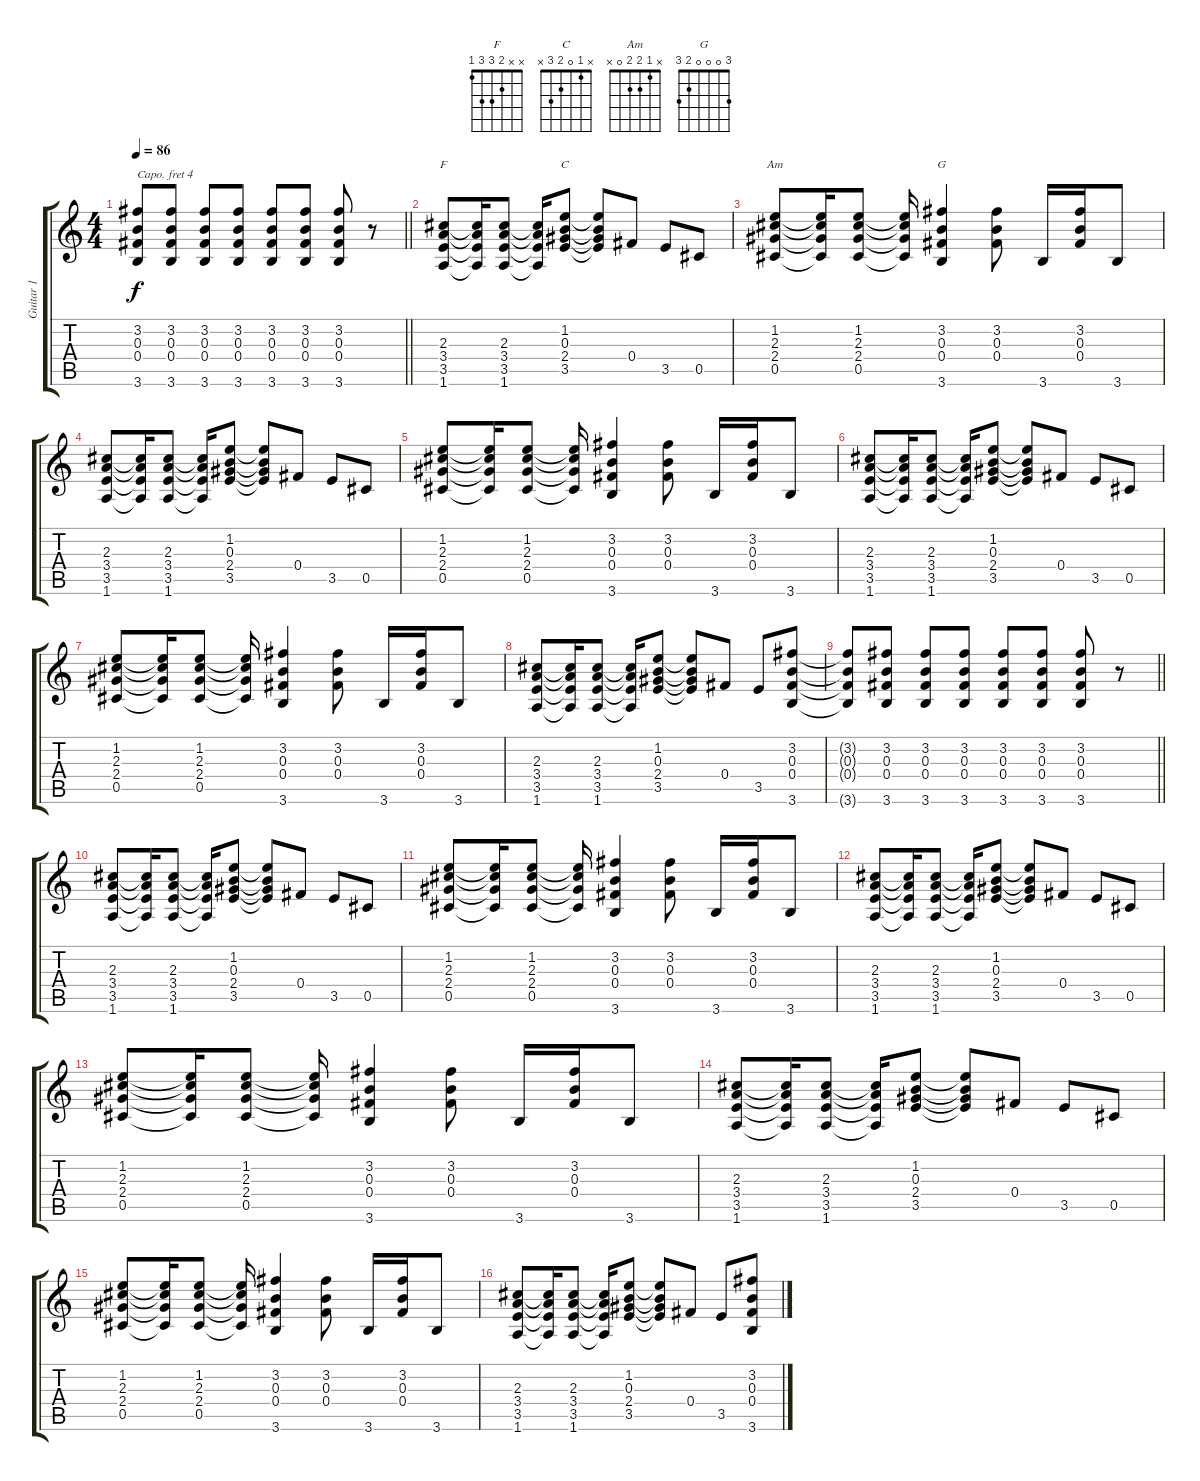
\track ("Guitar 1" "Guitar 1") {instrument acousticguitarnylon}
\staff {score tabs}
\capo 4
\tuning (E4 B3 G3 D3 A2 E2) {hide}
\chord ("F" x x 2 3 3 1)
\chord ("C" x 1 0 2 3 x)
\chord ("Am" x 1 2 2 0 x)
\chord ("G" 3 0 0 0 2 3)
\ts (4 4)
\tempo 86
\clef g2
\barLineRight lightlight
\ks c
(3.2{t} 0.3{t} 0.4{t} 3.6{t}).8{dy f} (3.2 0.3 0.4 3.6).8 (3.2 0.3 0.4 3.6).8 (3.2 0.3 0.4 3.6).8 (3.2 0.3 0.4 3.6).8 (3.2 0.3 0.4 3.6).8 (3.2 0.3 0.4 3.6).8 r.8 |
\section ("" "")
(2.3 3.4 3.5 1.6).8{ch "F"} (2.3{t} 3.4{t} 3.5{t} 1.6{t}).16 (2.3 3.4 3.5 1.6).8 (2.3{t} 3.4{t} 3.5{t} 1.6{t}).16 (1.2 0.3 2.4 3.5).8{ch "C"} (1.2{t} 0.3{t} 2.4{t} 3.5{t}).8 0.4.8 3.5.8 0.5.8 |
(1.2 2.3 2.4 0.5).8{ch "Am"} (1.2{t} 2.3{t} 2.4{t} 0.5{t}).16 (1.2 2.3 2.4 0.5).8 (1.2{t} 2.3{t} 2.4{t} 0.5{t}).16 (3.2 0.3 0.4 3.6).4{ch "G"} (3.2 0.3 0.4).8 3.6.16 (3.2 0.3 0.4).16 3.6.8 |
(2.3 3.4 3.5 1.6).8 (2.3{t} 3.4{t} 3.5{t} 1.6{t}).16 (2.3 3.4 3.5 1.6).8 (2.3{t} 3.4{t} 3.5{t} 1.6{t}).16 (1.2 0.3 2.4 3.5).8 (1.2{t} 0.3{t} 2.4{t} 3.5{t}).8 0.4.8 3.5.8 0.5.8 |
(1.2 2.3 2.4 0.5).8 (1.2{t} 2.3{t} 2.4{t} 0.5{t}).16 (1.2 2.3 2.4 0.5).8 (1.2{t} 2.3{t} 2.4{t} 0.5{t}).16 (3.2 0.3 0.4 3.6).4 (3.2 0.3 0.4).8 3.6.16 (3.2 0.3 0.4).16 3.6.8 |
(2.3 3.4 3.5 1.6).8 (2.3{t} 3.4{t} 3.5{t} 1.6{t}).16 (2.3 3.4 3.5 1.6).8 (2.3{t} 3.4{t} 3.5{t} 1.6{t}).16 (1.2 0.3 2.4 3.5).8 (1.2{t} 0.3{t} 2.4{t} 3.5{t}).8 0.4.8 3.5.8 0.5.8 |
(1.2 2.3 2.4 0.5).8 (1.2{t} 2.3{t} 2.4{t} 0.5{t}).16 (1.2 2.3 2.4 0.5).8 (1.2{t} 2.3{t} 2.4{t} 0.5{t}).16 (3.2 0.3 0.4 3.6).4 (3.2 0.3 0.4).8 3.6.16 (3.2 0.3 0.4).16 3.6.8 |
(2.3 3.4 3.5 1.6).8 (2.3{t} 3.4{t} 3.5{t} 1.6{t}).16 (2.3 3.4 3.5 1.6).8 (2.3{t} 3.4{t} 3.5{t} 1.6{t}).16 (1.2 0.3 2.4 3.5).8 (1.2{t} 0.3{t} 2.4{t} 3.5{t}).8 0.4.8 3.5.8 (3.2 0.3 0.4 3.6).8 |
\barLineRight lightlight
(3.2{t} 0.3{t} 0.4{t} 3.6{t}).8 (3.2 0.3 0.4 3.6).8 (3.2 0.3 0.4 3.6).8 (3.2 0.3 0.4 3.6).8 (3.2 0.3 0.4 3.6).8 (3.2 0.3 0.4 3.6).8 (3.2 0.3 0.4 3.6).8 r.8 |
(2.3 3.4 3.5 1.6).8 (2.3{t} 3.4{t} 3.5{t} 1.6{t}).16 (2.3 3.4 3.5 1.6).8 (2.3{t} 3.4{t} 3.5{t} 1.6{t}).16 (1.2 0.3 2.4 3.5).8 (1.2{t} 0.3{t} 2.4{t} 3.5{t}).8 0.4.8 3.5.8 0.5.8 |
(1.2 2.3 2.4 0.5).8 (1.2{t} 2.3{t} 2.4{t} 0.5{t}).16 (1.2 2.3 2.4 0.5).8 (1.2{t} 2.3{t} 2.4{t} 0.5{t}).16 (3.2 0.3 0.4 3.6).4 (3.2 0.3 0.4).8 3.6.16 (3.2 0.3 0.4).16 3.6.8 |
(2.3 3.4 3.5 1.6).8 (2.3{t} 3.4{t} 3.5{t} 1.6{t}).16 (2.3 3.4 3.5 1.6).8 (2.3{t} 3.4{t} 3.5{t} 1.6{t}).16 (1.2 0.3 2.4 3.5).8 (1.2{t} 0.3{t} 2.4{t} 3.5{t}).8 0.4.8 3.5.8 0.5.8 |
(1.2 2.3 2.4 0.5).8 (1.2{t} 2.3{t} 2.4{t} 0.5{t}).16 (1.2 2.3 2.4 0.5).8 (1.2{t} 2.3{t} 2.4{t} 0.5{t}).16 (3.2 0.3 0.4 3.6).4 (3.2 0.3 0.4).8 3.6.16 (3.2 0.3 0.4).16 3.6.8 |
(2.3 3.4 3.5 1.6).8 (2.3{t} 3.4{t} 3.5{t} 1.6{t}).16 (2.3 3.4 3.5 1.6).8 (2.3{t} 3.4{t} 3.5{t} 1.6{t}).16 (1.2 0.3 2.4 3.5).8 (1.2{t} 0.3{t} 2.4{t} 3.5{t}).8 0.4.8 3.5.8 0.5.8 |
(1.2 2.3 2.4 0.5).8 (1.2{t} 2.3{t} 2.4{t} 0.5{t}).16 (1.2 2.3 2.4 0.5).8 (1.2{t} 2.3{t} 2.4{t} 0.5{t}).16 (3.2 0.3 0.4 3.6).4 (3.2 0.3 0.4).8 3.6.16 (3.2 0.3 0.4).16 3.6.8 |
(2.3 3.4 3.5 1.6).8 (2.3{t} 3.4{t} 3.5{t} 1.6{t}).16 (2.3 3.4 3.5 1.6).8 (2.3{t} 3.4{t} 3.5{t} 1.6{t}).16 (1.2 0.3 2.4 3.5).8 (1.2{t} 0.3{t} 2.4{t} 3.5{t}).8 0.4.8 3.5.8 (3.2 0.3 0.4 3.6).8
